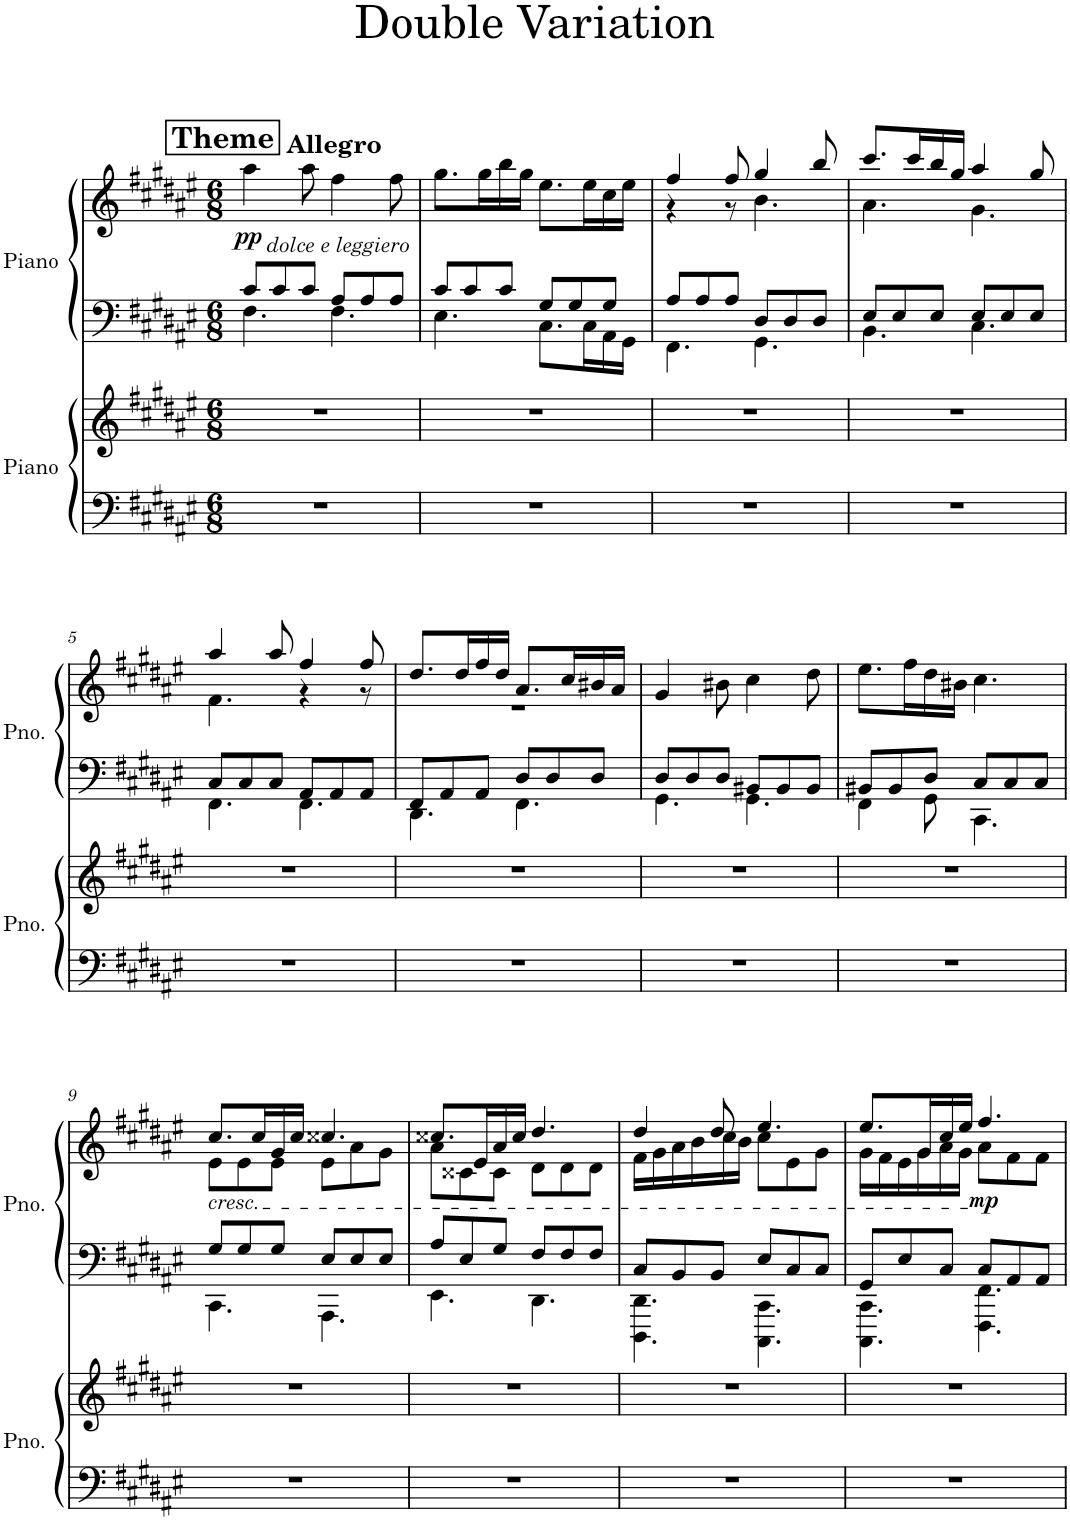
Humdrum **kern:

**kern	**kern	**kern	**kern	**dynam
*part2	*part2	*part1	*part1	*part1
*staff4	*staff3	*staff2	*staff1	*staff1/2
*I"Piano	*	*I"Piano	*	*
*I'Pno.	*	*I'Pno.	*	*
*clefF4	*clefG2	*clefF4	*clefG2	*
*k[f#c#g#d#a#e#]	*k[f#c#g#d#a#e#]	*k[f#c#g#d#a#e#]	*k[f#c#g#d#a#e#]	*
*M6/8	*M6/8	*M6/8	*M6/8	*
!!LO:REH:place=s1:a:B:cj:fs=14:t=Theme
=1	=1	=1	=1	=1
*	*	*^	*	*
!	!	!	!	!LO:TX:a:B:t=Allegro	!
!	!	!	!	!LO:TX:b:i:t=dolce e leggiero	!
!	!	!	!	!	!LO:DY:b
2.r	2.r	8c#/L	4.F#\	4aa#\	pp
.	.	8c#/	.	.	.
.	.	8c#/J	.	8aa#\	.
.	.	8A#/L	4.F#\	4ff#\	.
.	.	8A#/	.	.	.
.	.	8A#/J	.	8ff#\	.
=2	=2	=2	=2	=2	=2
2.r	2.r	8c#/L	4.E#\	8.gg#\L	.
.	.	8c#/	.	.	.
.	.	.	.	16gg#\L	.
.	.	8c#/J	.	16bb\	.
.	.	.	.	16gg#\JJ	.
.	.	8G#/L	8.C#\L	8.ee#\L	.
.	.	8G#/	.	.	.
.	.	.	16C#\L	16ee#\L	.
.	.	8G#/J	16AA#\	16cc#\	.
.	.	.	16GG#\JJ	16ee#\JJ	.
=3	=3	=3	=3	=3	=3
*	*	*	*	*^	*
2.r	2.r	8A#/L	4.FF#\	4ff#/	4r	.
.	.	8A#/	.	.	.	.
.	.	8A#/J	.	8ff#/	8r	.
.	.	8D#/L	4.GG#\	4gg#/	4.b\	.
.	.	8D#/	.	.	.	.
.	.	8D#/J	.	8bb/	.	.
=4	=4	=4	=4	=4	=4	=4
2.r	2.r	8E#/L	4.BB\	8.ccc#/L	4.a#\	.
.	.	8E#/	.	.	.	.
.	.	.	.	16ccc#/L	.	.
.	.	8E#/J	.	16bb/	.	.
.	.	.	.	16gg#/JJ	.	.
.	.	8E#/L	4.C#\	4aa#/	4.g#\	.
.	.	8E#/	.	.	.	.
.	.	8E#/J	.	8gg#/	.	.
!!LO:LB:g=z	!!
=5	=5	=5	=5	=5	=5	=5
2.r	2.r	8C#/L	4.FF#\	4aa#/	4.f#\	.
.	.	8C#/	.	.	.	.
.	.	8C#/J	.	8aa#/	.	.
.	.	8AA#/L	4.FF#\	4ff#/	4r	.
.	.	8AA#/	.	.	.	.
.	.	8AA#/J	.	8ff#/	8r	.
=6	=6	=6	=6	=6	=6	=6
2.r	2.r	8FF#/L	4.DD#\	8.dd#/L	2.r	.
.	.	8AA#/	.	.	.	.
.	.	.	.	16dd#/L	.	.
.	.	8AA#/J	.	16ff#/	.	.
.	.	.	.	16dd#/JJ	.	.
.	.	8D#/L	4.FF#\	8.a#/L	.	.
.	.	8D#/	.	.	.	.
.	.	.	.	16cc#/L	.	.
.	.	8D#/J	.	16b#X/	.	.
.	.	.	.	16a#/JJ	.	.
*	*	*	*	*v	*v	*
=7	=7	=7	=7	=7	=7
2.r	2.r	8D#/L	4.GG#\	4g#/	.
.	.	8D#/	.	.	.
.	.	8D#/J	.	8b#X\	.
.	.	8BB#X/L	4.GG#\	4cc#\	.
.	.	8BB#/	.	.	.
.	.	8BB#/J	.	8dd#\	.
=8	=8	=8	=8	=8	=8
2.r	2.r	8BB#X/L	4FF#\	8.ee#\L	.
.	.	8BB#/	.	.	.
.	.	.	.	16ff#\L	.
.	.	8D#/J	8GG#\	16dd#\	.
.	.	.	.	16b#X\JJ	.
.	.	8C#/L	4.CC#\	4.cc#\	.
.	.	8C#/	.	.	.
.	.	8C#/J	.	.	.
!!LO:LB:g=z
=9	=9	=9	=9	=9	=9
*	*	*	*	*^	*
!	!	!	!	!LO:TX:b:i:t=cresc.	!	!
2.r	2.r	8G#/L	4.CC#\	8.cc#/L	8e#\L	.
.	.	8G#/	.	.	8e#\	.
.	.	.	.	16cc#/L	.	.
.	.	8G#/J	.	16g#/	8e#\J	.
.	.	.	.	16cc#/JJ	.	.
.	.	8E#/L	4.AAA#\	4.cc##X/	8e#\L	.
.	.	8E#/	.	.	8a#\	.
.	.	8E#/J	.	.	8g#\J	.
=10	=10	=10	=10	=10	=10	=10
2.r	2.r	8A#/L	4.EE#\	8.cc##X/L	8a#\L	.
.	.	8E#/	.	.	8c##X\	.
.	.	.	.	16e#/L	.	.
.	.	8G#/J	.	16a#/	8c##\J	.
.	.	.	.	16cc##/JJ	.	.
.	.	8F#/L	4.DD#\	4.dd#/	8d#\L	.
.	.	8F#/	.	.	8d#\	.
.	.	8F#/J	.	.	8d#\J	.
=11	=11	=11	=11	=11	=11	=11
2.r	2.r	8C#/L	4.DDD#\ 4.DD#\	4dd#/	16f#\LL	.
.	.	.	.	.	16g#\	.
.	.	8BB/	.	.	16a#\	.
.	.	.	.	.	16b\	.
.	.	8BB/J	.	8dd#/	16cc#\	.
.	.	.	.	.	16b\JJ	.
.	.	8E#/L	4.CCC#\ 4.CC#\	4.ee#/	8cc#\L	.
.	.	8C#/	.	.	8e#\	.
.	.	8C#/J	.	.	8g#\J	.
=12	=12	=12	=12	=12	=12	=12
2.r	2.r	8GG#/L	4.CCC#\ 4.CC#\	8.ee#/L	16g#\LL	.
.	.	.	.	.	16f#\	.
.	.	8E#/	.	.	16e#\	.
.	.	.	.	16g#/L	16g#\	.
.	.	8C#/J	.	16cc#/	16a#\	.
.	.	.	.	16ee#/JJ	16g#\JJ	.
!	!	!	!	!	!	!LO:DY:b
.	.	8C#/L	4.FFF#\ 4.FF#\	4.ff#/	8a#\L	mp
.	.	8AA#/	.	.	8f#\	.
.	.	8AA#/J	.	.	8f#\J	.
*	*	*v	*v	*	*	*
*	*	*	*v	*v	*
=	=	=	=	=
*-	*-	*-	*-	*-
